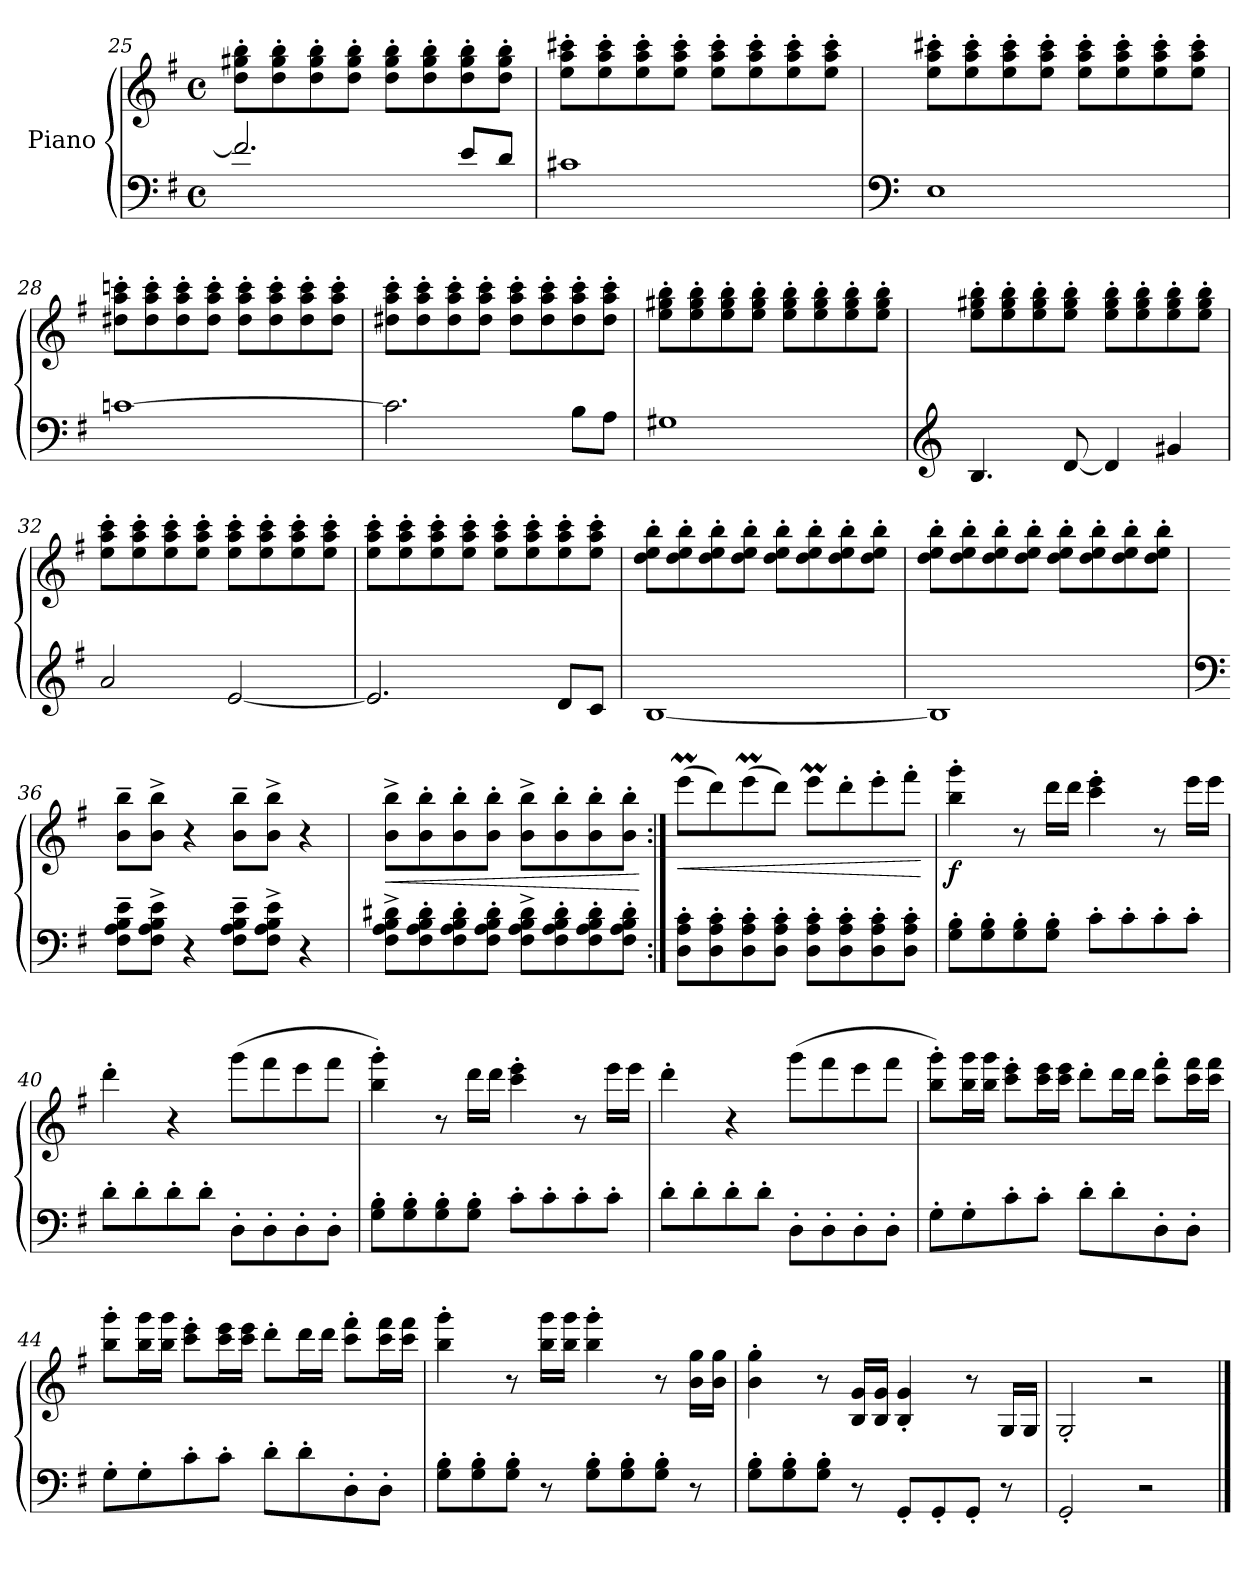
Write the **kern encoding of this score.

**kern	**kern	**dynam
*part1	*part1	*part1
*staff2	*staff1	*staff1/2
*I"Piano	*	*
!!LO:LB:g=z
*clefF4	*clefG2	*
*k[f#]	*k[f#]	*
*e:	*e:	*
*M4/4	*M4/4	*
*met(c)	*met(c)	*
=25	=25	=25
2.f/]	8dd\' 8gg#X\' 8bb\'L	.
.	8dd\' 8gg#\' 8bb\'	.
.	8dd\' 8gg#\' 8bb\'	.
.	8dd\' 8gg#\' 8bb\'J	.
.	8dd\' 8gg#\' 8bb\'L	.
.	8dd\' 8gg#\' 8bb\'	.
8e/L	8dd\' 8gg#\' 8bb\'	.
8d/J	8dd\' 8gg#\' 8bb\'J	.
=26	=26	=26
1c#X	8ee\' 8aa\' 8ccc#X\'L	.
.	8ee\' 8aa\' 8ccc#\'	.
.	8ee\' 8aa\' 8ccc#\'	.
.	8ee\' 8aa\' 8ccc#\'J	.
.	8ee\' 8aa\' 8ccc#\'L	.
.	8ee\' 8aa\' 8ccc#\'	.
.	8ee\' 8aa\' 8ccc#\'	.
.	8ee\' 8aa\' 8ccc#\'J	.
=27	=27	=27
*clefF4	*	*
1E	8ee\' 8aa\' 8ccc#X\'L	.
.	8ee\' 8aa\' 8ccc#\'	.
.	8ee\' 8aa\' 8ccc#\'	.
.	8ee\' 8aa\' 8ccc#\'J	.
.	8ee\' 8aa\' 8ccc#\'L	.
.	8ee\' 8aa\' 8ccc#\'	.
.	8ee\' 8aa\' 8ccc#\'	.
.	8ee\' 8aa\' 8ccc#\'J	.
=28	=28	=28
[1cn	8dd#X\' 8aa\' 8cccn\'L	.
.	8dd#\' 8aa\' 8ccc\'	.
.	8dd#\' 8aa\' 8ccc\'	.
.	8dd#\' 8aa\' 8ccc\'J	.
.	8dd#\' 8aa\' 8ccc\'L	.
.	8dd#\' 8aa\' 8ccc\'	.
.	8dd#\' 8aa\' 8ccc\'	.
.	8dd#\' 8aa\' 8ccc\'J	.
!!LO:PB:g=z
=29	=29	=29
2.c\]	8dd#X\' 8aa\' 8ccc\'L	.
.	8dd#\' 8aa\' 8ccc\'	.
.	8dd#\' 8aa\' 8ccc\'	.
.	8dd#\' 8aa\' 8ccc\'J	.
.	8dd#\' 8aa\' 8ccc\'L	.
.	8dd#\' 8aa\' 8ccc\'	.
8B\L	8dd#\' 8aa\' 8ccc\'	.
8A\J	8dd#\' 8aa\' 8ccc\'J	.
=30	=30	=30
1G#X	8ee\' 8gg#X\' 8bb\'L	.
.	8ee\' 8gg#\' 8bb\'	.
.	8ee\' 8gg#\' 8bb\'	.
.	8ee\' 8gg#\' 8bb\'J	.
.	8ee\' 8gg#\' 8bb\'L	.
.	8ee\' 8gg#\' 8bb\'	.
.	8ee\' 8gg#\' 8bb\'	.
.	8ee\' 8gg#\' 8bb\'J	.
=31	=31	=31
*clefG2	*	*
4.B/	8ee\' 8gg#X\' 8bb\'L	.
.	8ee\' 8gg#\' 8bb\'	.
.	8ee\' 8gg#\' 8bb\'	.
[8d/	8ee\' 8gg#\' 8bb\'J	.
4d/]	8ee\' 8gg#\' 8bb\'L	.
.	8ee\' 8gg#\' 8bb\'	.
4g#X/	8ee\' 8gg#\' 8bb\'	.
.	8ee\' 8gg#\' 8bb\'J	.
=32	=32	=32
2a/	8ee\' 8aa\' 8ccc\'L	.
.	8ee\' 8aa\' 8ccc\'	.
.	8ee\' 8aa\' 8ccc\'	.
.	8ee\' 8aa\' 8ccc\'J	.
[2e/	8ee\' 8aa\' 8ccc\'L	.
.	8ee\' 8aa\' 8ccc\'	.
.	8ee\' 8aa\' 8ccc\'	.
.	8ee\' 8aa\' 8ccc\'J	.
!!LO:LB:g=z
=33	=33	=33
2.e/]	8ee\' 8aa\' 8ccc\'L	.
.	8ee\' 8aa\' 8ccc\'	.
.	8ee\' 8aa\' 8ccc\'	.
.	8ee\' 8aa\' 8ccc\'J	.
.	8ee\' 8aa\' 8ccc\'L	.
.	8ee\' 8aa\' 8ccc\'	.
8d/L	8ee\' 8aa\' 8ccc\'	.
8c/J	8ee\' 8aa\' 8ccc\'J	.
=34	=34	=34
[1B	8dd\' 8ee\' 8bb\'L	.
.	8dd\' 8ee\' 8bb\'	.
.	8dd\' 8ee\' 8bb\'	.
.	8dd\' 8ee\' 8bb\'J	.
.	8dd\' 8ee\' 8bb\'L	.
.	8dd\' 8ee\' 8bb\'	.
.	8dd\' 8ee\' 8bb\'	.
.	8dd\' 8ee\' 8bb\'J	.
=35	=35	=35
1B]	8dd\' 8ee\' 8bb\'L	.
.	8dd\' 8ee\' 8bb\'	.
.	8dd\' 8ee\' 8bb\'	.
.	8dd\' 8ee\' 8bb\'J	.
.	8dd\' 8ee\' 8bb\'L	.
.	8dd\' 8ee\' 8bb\'	.
.	8dd\' 8ee\' 8bb\'	.
.	8dd\' 8ee\' 8bb\'J	.
=36	=36	=36
*clefF4	*	*
8F#\~ 8A\~ 8B\~ 8e\~L	8b\~ 8bb\~L	.
8F#\^ 8A\^ 8B\^ 8e\^J	8b\^ 8bb\^J	.
4r	4r	.
8F#\~ 8A\~ 8B\~ 8e\~L	8b\~ 8bb\~L	.
8F#\^ 8A\^ 8B\^ 8e\^J	8b\^ 8bb\^J	.
4r	4r	.
!!LO:LB:g=z
=37	=37	=37
!	!	!LO:HP:b
8F#\^ 8A\^ 8B\^ 8d#X\^L	8b\^ 8bb\^L	<
8F#\' 8A\' 8B\' 8d#\'	8b\' 8bb\'	.
8F#\' 8A\' 8B\' 8d#\'	8b\' 8bb\'	.
8F#\' 8A\' 8B\' 8d#\'J	8b\' 8bb\'J	.
8F#\^ 8A\^ 8B\^ 8d#\^L	8b\^ 8bb\^L	.
8F#\' 8A\' 8B\' 8d#\'	8b\' 8bb\'	.
8F#\' 8A\' 8B\' 8d#\'	8b\' 8bb\'	.
8F#\' 8A\' 8B\' 8d#\'J	8b\' 8bb\'J	.
.	.	[
=38:|!	=38:|!	=38:|!
!	!	!LO:HP:b
8D\' 8A\' 8c\'L	(>8eeeM\L	<
8D\' 8A\' 8c\'	8ddd\)	.
8D\' 8A\' 8c\'	(>8eeeM\	.
8D\' 8A\' 8c\'J	8ddd\J)	.
8D\' 8A\' 8c\'L	8eeeM\L	.
8D\' 8A\' 8c\'	8ddd'\	.
8D\' 8A\' 8c\'	8eee'\	.
8D\' 8A\' 8c\'J	8fff#'\J	.
.	.	[
=39	=39	=39
!	!	!LO:DY:b
8G\' 8B\'L	4bb\' 4ggg\'	f
8G\' 8B\'	.	.
8G\' 8B\'	8r	.
8G\' 8B\'J	16ddd\LL	.
.	16ddd\JJ	.
8c'\L	4ccc\' 4eee\'	.
8c'\	.	.
8c'\	8r	.
8c'\J	16eee\LL	.
.	16eee\JJ	.
=40	=40	=40
8d'\L	4ddd'\	.
8d'\	.	.
8d'\	4r	.
8d'\J	.	.
8D'\L	(>8ggg\L	.
8D'\	8fff#\	.
8D'\	8eee\	.
8D'\J	8fff#\J	.
!!LO:LB:g=z
=41	=41	=41
8G\' 8B\'L	4bb\' 4ggg\')	.
8G\' 8B\'	.	.
8G\' 8B\'	8r	.
8G\' 8B\'J	16ddd\LL	.
.	16ddd\JJ	.
8c'\L	4ccc\' 4eee\'	.
8c'\	.	.
8c'\	8r	.
8c'\J	16eee\LL	.
.	16eee\JJ	.
=42	=42	=42
8d'\L	4ddd'\	.
8d'\	.	.
8d'\	4r	.
8d'\J	.	.
8D'\L	(>8ggg\L	.
8D'\	8fff#\	.
8D'\	8eee\	.
8D'\J	8fff#\J	.
=43	=43	=43
8G'\L	8bb\' 8ggg\'L)	.
8G'\	16bb\ 16ggg\L	.
.	16bb\ 16ggg\JJ	.
8c'\	8ccc\' 8eee\'L	.
8c'\J	16ccc\ 16eee\L	.
.	16ccc\ 16eee\JJ	.
8d'\L	8ddd'\L	.
8d'\	16ddd\L	.
.	16ddd\JJ	.
8D'\	8ccc\' 8fff#\'L	.
8D'\J	16ccc\ 16fff#\L	.
.	16ccc\ 16fff#\JJ	.
=44	=44	=44
8G'\L	8bb\' 8ggg\'L	.
8G'\	16bb\ 16ggg\L	.
.	16bb\ 16ggg\JJ	.
8c'\	8ccc\' 8eee\'L	.
8c'\J	16ccc\ 16eee\L	.
.	16ccc\ 16eee\JJ	.
8d'\L	8ddd'\L	.
8d'\	16ddd\L	.
.	16ddd\JJ	.
8D'\	8ccc\' 8fff#\'L	.
8D'\J	16ccc\ 16fff#\L	.
.	16ccc\ 16fff#\JJ	.
!!LO:LB:g=z
=45	=45	=45
8G\' 8B\'L	4bb\' 4ggg\'	.
8G\' 8B\'	.	.
8G\' 8B\'J	8r	.
8r	16bb\ 16ggg\LL	.
.	16bb\ 16ggg\JJ	.
8G\' 8B\'L	4bb\' 4ggg\'	.
8G\' 8B\'	.	.
8G\' 8B\'J	8r	.
8r	16b\ 16gg\LL	.
.	16b\ 16gg\JJ	.
=46	=46	=46
8G\' 8B\'L	4b\' 4gg\'	.
8G\' 8B\'	.	.
8G\' 8B\'J	8r	.
8r	16B/ 16g/LL	.
.	16B/ 16g/JJ	.
8GG'/L	4B/' 4g/'	.
8GG'/	.	.
8GG'/J	8r	.
8r	16G/LL	.
.	16G/JJ	.
=47	=47	=47
2GG'/	2G'/	.
2r	2r	.
==	==	==
*-	*-	*-
